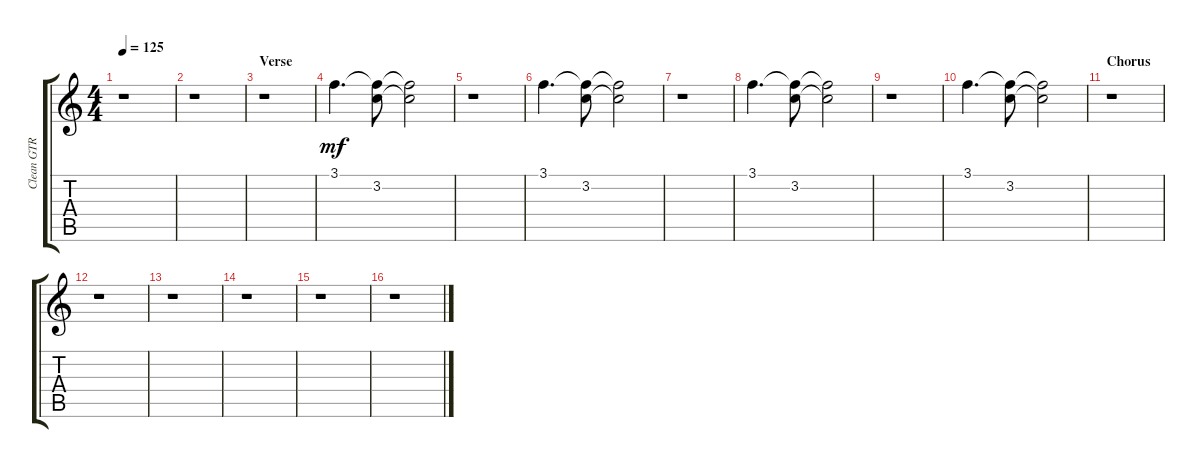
\track ("Clean GTR 2" "Clean GTR ") {instrument electricguitarclean}
\staff {score tabs}
\tuning (D4 A3 F3 C3 G2 C2) {hide}
\ts (4 4)
\tempo 125
\clef g2
\ks aminor
r.1{dy mf} |
r.1 |
\section ("" "Verse")
r.1 |
3.1.4{d} (3.1{t} 3.2).8 (3.1{t} 3.2{t}).2 |
r.1 |
3.1.4{d} (3.1{t} 3.2).8 (3.1{t} 3.2{t}).2 |
r.1 |
3.1.4{d} (3.1{t} 3.2).8 (3.1{t} 3.2{t}).2 |
r.1 |
3.1.4{d} (3.1{t} 3.2).8 (3.1{t} 3.2{t}).2 |
\section ("" "Chorus")
r.1 |
r.1 |
r.1 |
r.1 |
r.1 |
r.1
